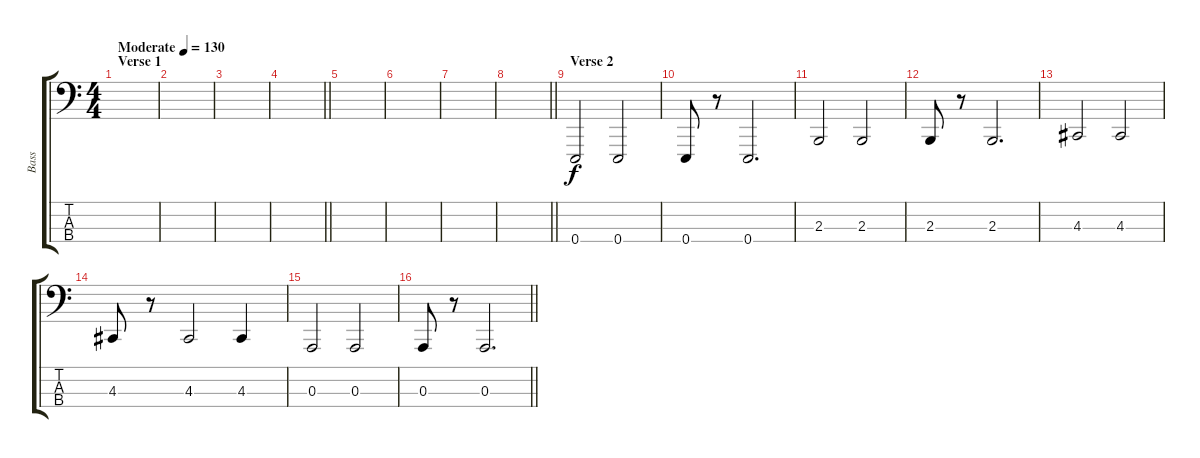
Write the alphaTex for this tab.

\track ("Bass" "Bass") {instrument drawbarorgan}
\staff {score tabs}
\tuning (G2 D2 A1 E1) {hide}
\ts (4 4)
\section ("" "Verse 1")
\tempo (130 "Moderate")
\clef f4
\ks c
|
|
|
\barLineRight lightlight
|
|
|
|
\barLineRight lightlight
|
\section ("" "Verse 2")
0.4.2 0.4.2 |
0.4.8 r.8 0.4.2{d} |
2.3.2 2.3.2 |
2.3.8 r.8 2.3.2{d} |
4.3.2 4.3.2 |
4.3.8 r.8 4.3.2 4.3.4 |
0.3.2 0.3.2 |
\barLineRight lightlight
0.3.8 r.8 0.3.2{d}
